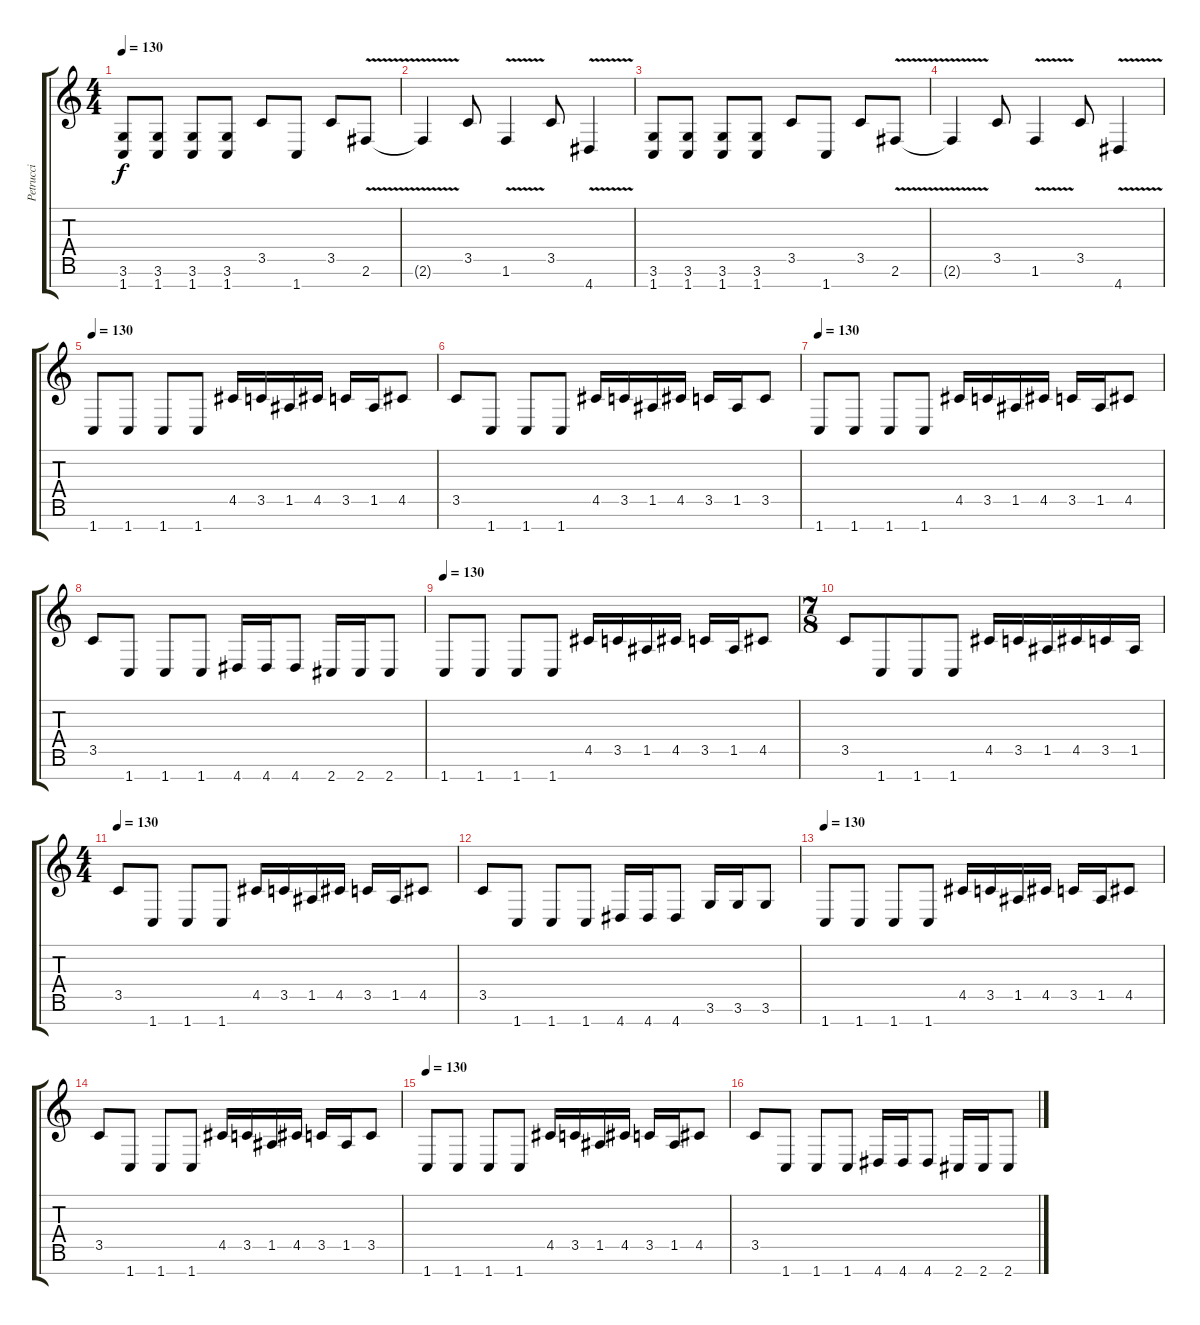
\track ("Petrucci" "Petrucci") {instrument distortionguitar}
\staff {score tabs}
\tuning (E4 B3 G3 D3 A2 E2 B1) {hide}
\ts (4 4)
\tempo 130
\clef g2
\ks c
(3.6 1.7).8{dy f} (3.6 1.7).8 (3.6 1.7).8 (3.6 1.7).8 3.5.8 1.7.8 3.5.8 2.6{v}.8 |
2.6{t}.4 3.5.8 1.6{v}.4 3.5.8 4.7{v}.4 |
(3.6 1.7).8 (3.6 1.7).8 (3.6 1.7).8 (3.6 1.7).8 3.5.8 1.7.8 3.5.8 2.6{v}.8 |
2.6{t}.4 3.5.8 1.6{v}.4 3.5.8 4.7{v}.4 |
\tempo 130
1.7.8 1.7.8 1.7.8 1.7.8 4.5.16 3.5.16 1.5.16 4.5.16 3.5.16 1.5.16 4.5.8 |
3.5.8 1.7.8 1.7.8 1.7.8 4.5.16 3.5.16 1.5.16 4.5.16 3.5.16 1.5.16 3.5.8 |
\tempo 130
1.7.8 1.7.8 1.7.8 1.7.8 4.5.16 3.5.16 1.5.16 4.5.16 3.5.16 1.5.16 4.5.8 |
3.5.8 1.7.8 1.7.8 1.7.8 4.7.16 4.7.16 4.7.8 2.7.16 2.7.16 2.7.8 |
\tempo 130
1.7.8 1.7.8 1.7.8 1.7.8 4.5.16 3.5.16 1.5.16 4.5.16 3.5.16 1.5.16 4.5.8 |
\ts (7 8)
3.5.8 1.7.8 1.7.8 1.7.8 4.5.16 3.5.16 1.5.16 4.5.16 3.5.16 1.5.16 |
\ts (4 4)
\tempo 130
3.5.8 1.7.8 1.7.8 1.7.8 4.5.16 3.5.16 1.5.16 4.5.16 3.5.16 1.5.16 4.5.8 |
3.5.8 1.7.8 1.7.8 1.7.8 4.7.16 4.7.16 4.7.8 3.6.16 3.6.16 3.6.8 |
\tempo 130
1.7.8 1.7.8 1.7.8 1.7.8 4.5.16 3.5.16 1.5.16 4.5.16 3.5.16 1.5.16 4.5.8 |
3.5.8 1.7.8 1.7.8 1.7.8 4.5.16 3.5.16 1.5.16 4.5.16 3.5.16 1.5.16 3.5.8 |
\tempo 130
1.7.8 1.7.8 1.7.8 1.7.8 4.5.16 3.5.16 1.5.16 4.5.16 3.5.16 1.5.16 4.5.8 |
3.5.8 1.7.8 1.7.8 1.7.8 4.7.16 4.7.16 4.7.8 2.7.16 2.7.16 2.7.8
